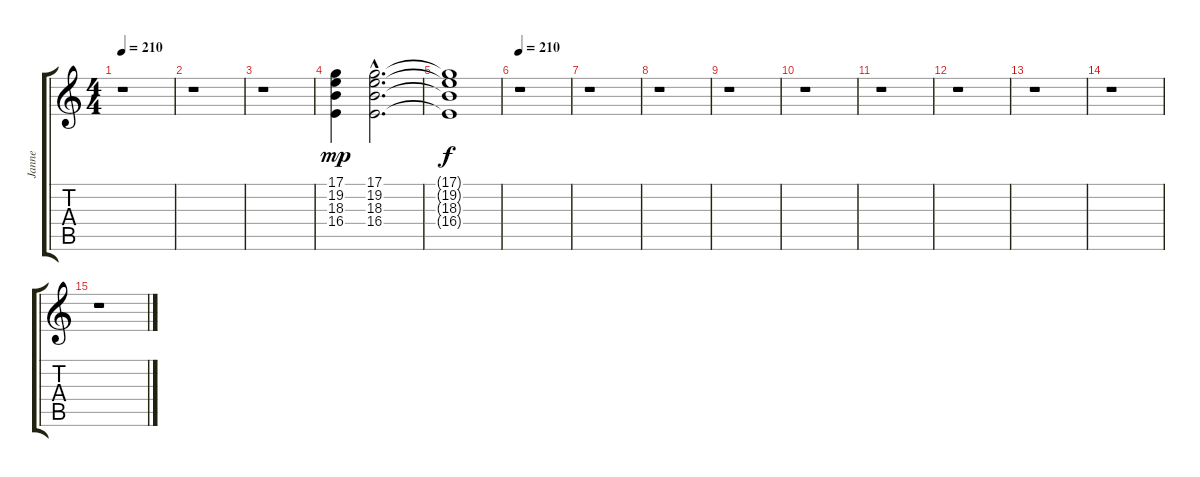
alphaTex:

\track ("Janne" "Janne") {instrument pad1newage}
\staff {score tabs}
\tuning (D4 A3 F3 C3 G2 D2) {hide}
\ts (4 4)
\tempo 210
\clef g2
\ks c
r.1{dy p} |
r.1 |
r.1 |
(17.1 19.2 18.3 16.4).4{dy mp} (17.1{hac} 19.2{hac} 18.3{hac} 16.4{hac}).2{d} |
(17.1{t} 19.2{t} 18.3{t} 16.4{t}).1{dy f} |
\tempo 210
r.1 |
r.1 |
r.1 |
r.1 |
r.1 |
r.1 |
r.1 |
r.1 |
r.1 |
r.1
